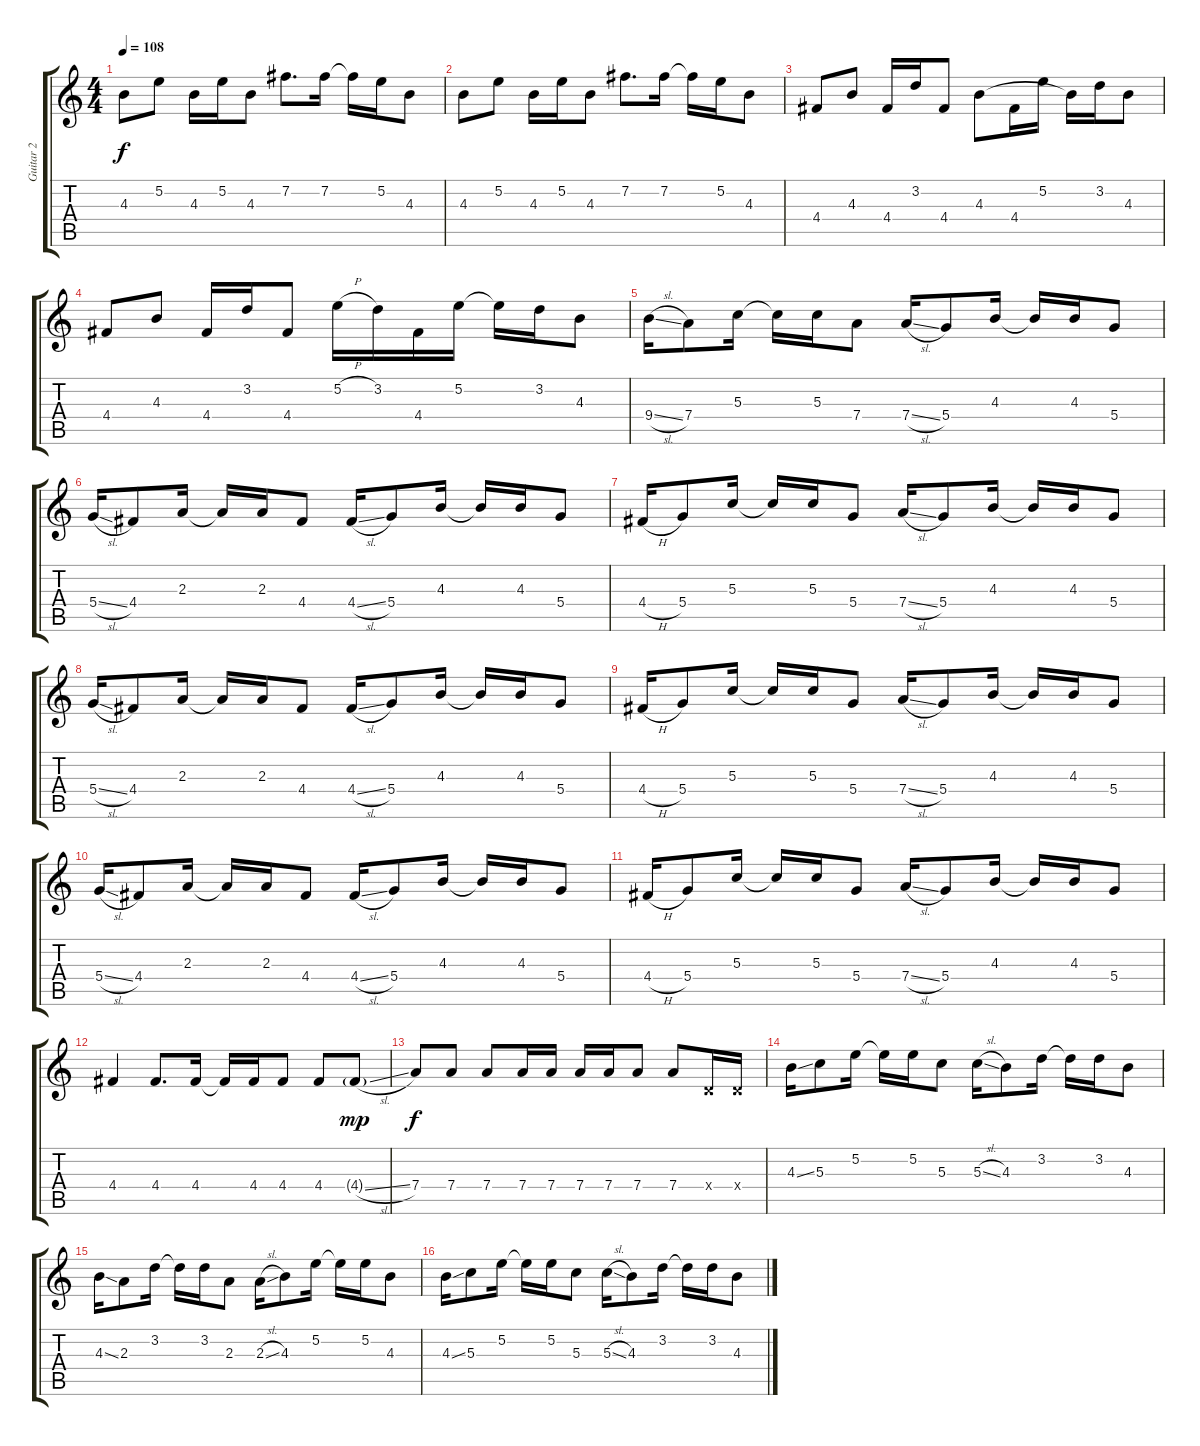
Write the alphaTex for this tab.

\track ("Guitar 2" "Guitar 2") {instrument electricguitarclean}
\staff {score tabs}
\tuning (E4 B3 G3 D3 A2 E2) {hide}
\ts (4 4)
\tempo 108
\clef g2
\ks c
4.3.8{dy f} 5.2.8 4.3.16 5.2.16 4.3.8 7.2.8{d} 7.2.16 7.2{t}.16 5.2.16 4.3.8 |
4.3.8 5.2.8 4.3.16 5.2.16 4.3.8 7.2.8{d} 7.2.16 7.2{t}.16 5.2.16 4.3.8 |
4.4.8 4.3.8 4.4.16 3.2.16 4.4.8 4.3.8 4.4.16 5.2.16 4.3{t}.16 3.2.16 4.3.8 |
4.4.8 4.3.8 4.4.16 3.2.16 4.4.8 5.2{h}.16 3.2.16 4.4.16 5.2.16 5.2{t}.16 3.2.16 4.3.8 |
9.4{sl}.16 7.4.8 5.3.16 5.3{t}.16 5.3.16 7.4.8 7.4{sl}.16 5.4.8 4.3.16 4.3{t}.16 4.3.16 5.4.8 |
5.4{sl}.16 4.4.8 2.3.16 2.3{t}.16 2.3.16 4.4.8 4.4{sl}.16 5.4.8 4.3.16 4.3{t}.16 4.3.16 5.4.8 |
4.4{h}.16 5.4.8 5.3.16 5.3{t}.16 5.3.16 5.4.8 7.4{sl}.16 5.4.8 4.3.16 4.3{t}.16 4.3.16 5.4.8 |
5.4{sl}.16 4.4.8 2.3.16 2.3{t}.16 2.3.16 4.4.8 4.4{sl}.16 5.4.8 4.3.16 4.3{t}.16 4.3.16 5.4.8 |
4.4{h}.16 5.4.8 5.3.16 5.3{t}.16 5.3.16 5.4.8 7.4{sl}.16 5.4.8 4.3.16 4.3{t}.16 4.3.16 5.4.8 |
5.4{sl}.16 4.4.8 2.3.16 2.3{t}.16 2.3.16 4.4.8 4.4{sl}.16 5.4.8 4.3.16 4.3{t}.16 4.3.16 5.4.8 |
4.4{h}.16 5.4.8 5.3.16 5.3{t}.16 5.3.16 5.4.8 7.4{sl}.16 5.4.8 4.3.16 4.3{t}.16 4.3.16 5.4.8 |
4.4.4 4.4.8{d} 4.4.16 4.4{t}.16 4.4.16 4.4.8 4.4.8 4.4{sl g}.8{dy mp} |
7.4.8{dy f} 7.4.8 7.4.8 7.4.16 7.4.16 7.4.16 7.4.16 7.4.8 7.4.8 0.4{x}.16 0.4{x}.16 |
4.3{ss}.16 5.3.8 5.2.16 5.2{t}.16 5.2.16 5.3.8 5.3{sl}.16 4.3.8 3.2.16 3.2{t}.16 3.2.16 4.3.8 |
4.3{ss}.16 2.3.8 3.2.16 3.2{t}.16 3.2.16 2.3.8 2.3{sl}.16 4.3.8 5.2.16 5.2{t}.16 5.2.16 4.3.8 |
4.3{ss}.16 5.3.8 5.2.16 5.2{t}.16 5.2.16 5.3.8 5.3{sl}.16 4.3.8 3.2.16 3.2{t}.16 3.2.16 4.3.8
